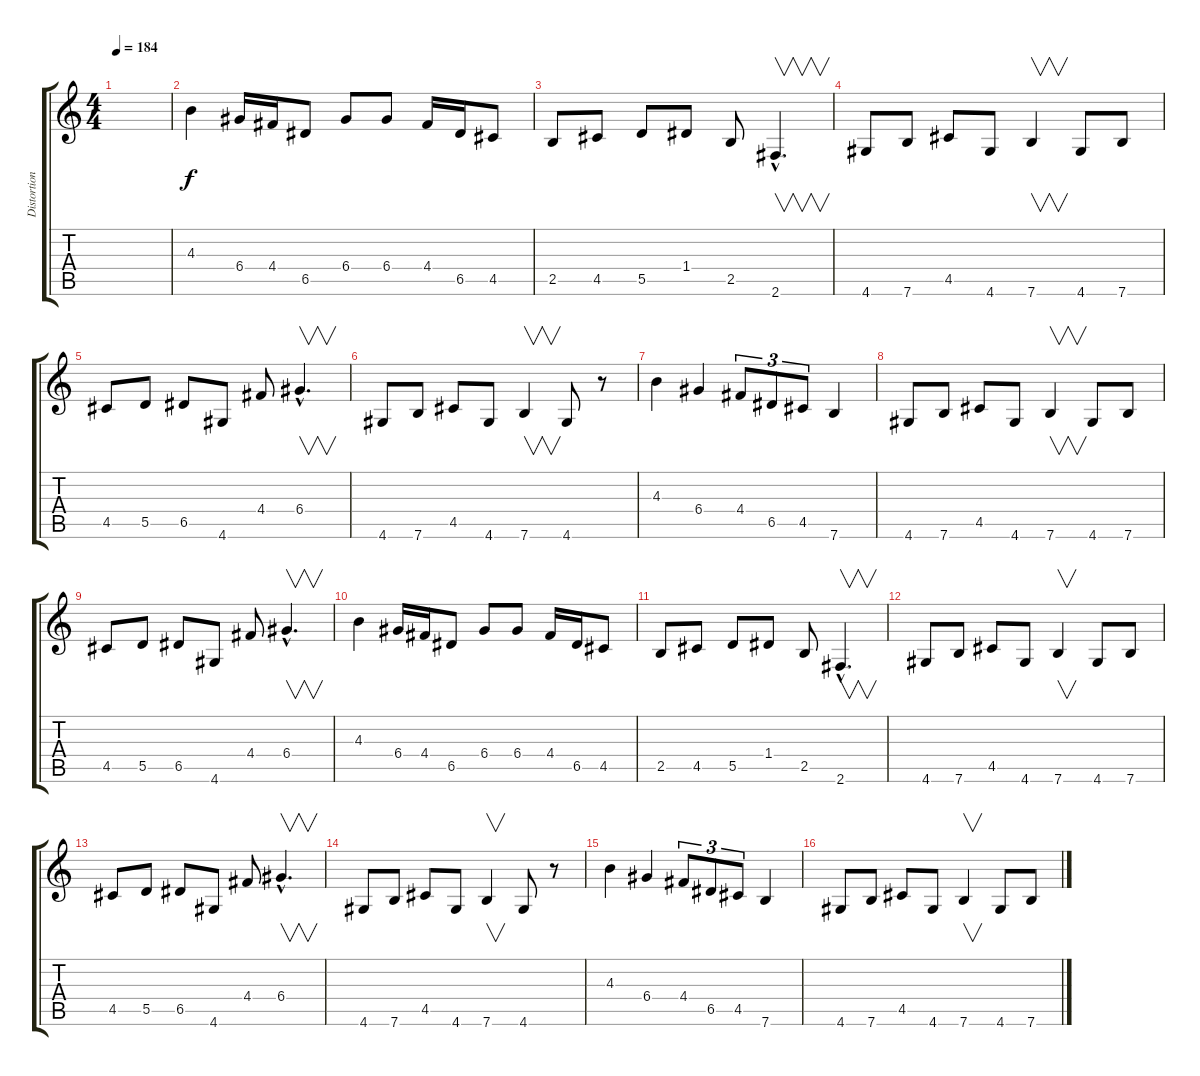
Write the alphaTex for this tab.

\track ("Distortion Guitar" "Distortion") {instrument distortionguitar}
\staff {score tabs}
\tuning (E4 B3 G3 D3 A2 E2) {hide}
\ts (4 4)
\tempo 184
\clef g2
\ks c
|
4.3.4 6.4.16 4.4.16 6.5.8 6.4.8 6.4.8 4.4.16 6.5.16 4.5.8 |
2.5.8 4.5.8 5.5.8 1.4.8 2.5.8 2.6{hac}.4{v d} |
4.6.8 7.6.8 4.5.8 4.6.8 7.6.4{v} 4.6.8 7.6.8 |
4.5.8 5.5.8 6.5.8 4.6.8 4.4.8 6.4{hac}.4{v d} |
4.6.8 7.6.8 4.5.8 4.6.8 7.6.4{v} 4.6.8 r.8 |
4.3.4 6.4.4 4.4.8{tu (3 2)} 6.5.8{tu (3 2)} 4.5.8{tu (3 2)} 7.6.4 |
4.6.8 7.6.8 4.5.8 4.6.8 7.6.4{v} 4.6.8 7.6.8 |
4.5.8 5.5.8 6.5.8 4.6.8 4.4.8 6.4{hac}.4{v d} |
4.3.4 6.4.16 4.4.16 6.5.8 6.4.8 6.4.8 4.4.16 6.5.16 4.5.8 |
2.5.8 4.5.8 5.5.8 1.4.8 2.5.8 2.6{hac}.4{v d} |
4.6.8 7.6.8 4.5.8 4.6.8 7.6.4{v} 4.6.8 7.6.8 |
4.5.8 5.5.8 6.5.8 4.6.8 4.4.8 6.4{hac}.4{v d} |
4.6.8 7.6.8 4.5.8 4.6.8 7.6.4{v} 4.6.8 r.8 |
4.3.4 6.4.4 4.4.8{tu (3 2)} 6.5.8{tu (3 2)} 4.5.8{tu (3 2)} 7.6.4 |
4.6.8 7.6.8 4.5.8 4.6.8 7.6.4{v} 4.6.8 7.6.8
